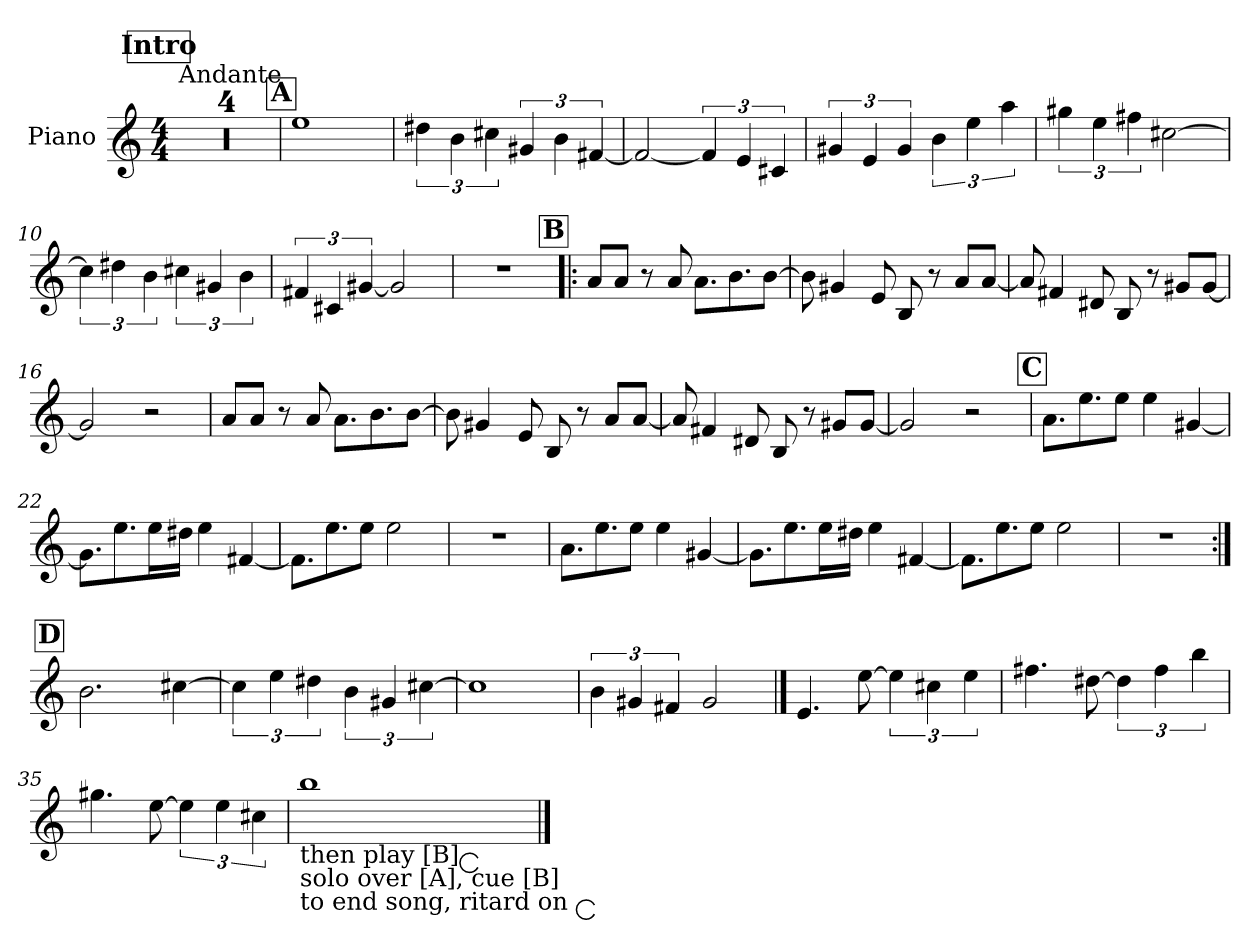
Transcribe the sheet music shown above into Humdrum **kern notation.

**kern
*part1
*staff1
*I"Piano
*I'Pno
*clefG2
*k[]
*C:
*M4/4
!!LO:REH:place=s1:a:t=Intro
=1
!LO:TX:a:t=Andante
1r
=2
1r
=3
1r
=4
1r
!!LO:LB:g=z
!!LO:REH:place=s1:a:t=A
=5
1ee
=6
6dd#X\
6b\
6cc#X\
6g#X/
6b\
[6f#X/
=7
2f#/_
6f#/]
6e/
6c#X/
=8
6g#X/
6e/
6g#/
6b\
6ee\
6aa\
!!LO:LB:g=z
=9
6gg#X\
6ee\
6ff#X\
[2cc#X\
=10
6cc#\]
6dd#X\
6b\
6cc#X\
6g#X/
6b\
=11
6f#X/
6c#X/
[6g#X/
2g#/]
=12
1r
!!LO:LB:g=z
!!LO:REH:place=s1:a:t=B
=13!|:
8a/L
8a/J
8r
8a/
8.a\L
8.b\
[8b\J
=14
8b\]
4g#X/
8e/
8B/
8r
8a/L
[8a/J
=15
8a/]
4f#X/
8d#X/
8B/
8r
8g#X/L
[8g#/J
=16
2g#/]
2r
!!LO:LB:g=z
=17
8a/L
8a/J
8r
8a/
8.a\L
8.b\
[8b\J
=18
8b\]
4g#X/
8e/
8B/
8r
8a/L
[8a/J
=19
8a/]
4f#X/
8d#X/
8B/
8r
8g#X/L
[8g#/J
=20
2g#/]
2r
!!LO:LB:g=z
!!LO:REH:place=s1:a:t=C
=21
8.a\L
8.ee\
8ee\J
4ee\
[4g#X/
=22
8.g#\L]
8.ee\
16ee\L
16dd#X\JJ
4ee\
[4f#X/
=23
8.f#\L]
8.ee\
8ee\J
2ee\
=24
1r
!!LO:LB:g=z
=25
8.a\L
8.ee\
8ee\J
4ee\
[4g#X/
=26
8.g#\L]
8.ee\
16ee\L
16dd#X\JJ
4ee\
[4f#X/
=27
8.f#\L]
8.ee\
8ee\J
2ee\
=28
1r
!!LO:LB:g=z
!!LO:REH:place=s1:a:t=D
=29:|!
2.b\
[4cc#X\
=30
6cc#\]
6ee\
6dd#X\
6b\
6g#X/
[6cc#X\
=31
1cc#]
=32
6b\
6g#X/
6f#X/
2g#/
!!LO:LB:g=z
==33
4.e/
[8ee\
6ee\]
6cc#X\
6ee\
=34
4.ff#X\
[8dd#X\
6dd#\]
6ff#\
6bb\
=35
4.gg#X\
[8ee\
6ee\]
6ee\
6cc#X\
=36
!LO:TX:b:t=then play [B][C]\nsolo over [A], cue [B] to end solo\nto end song, ritard on [C]
1bb
==
*-
